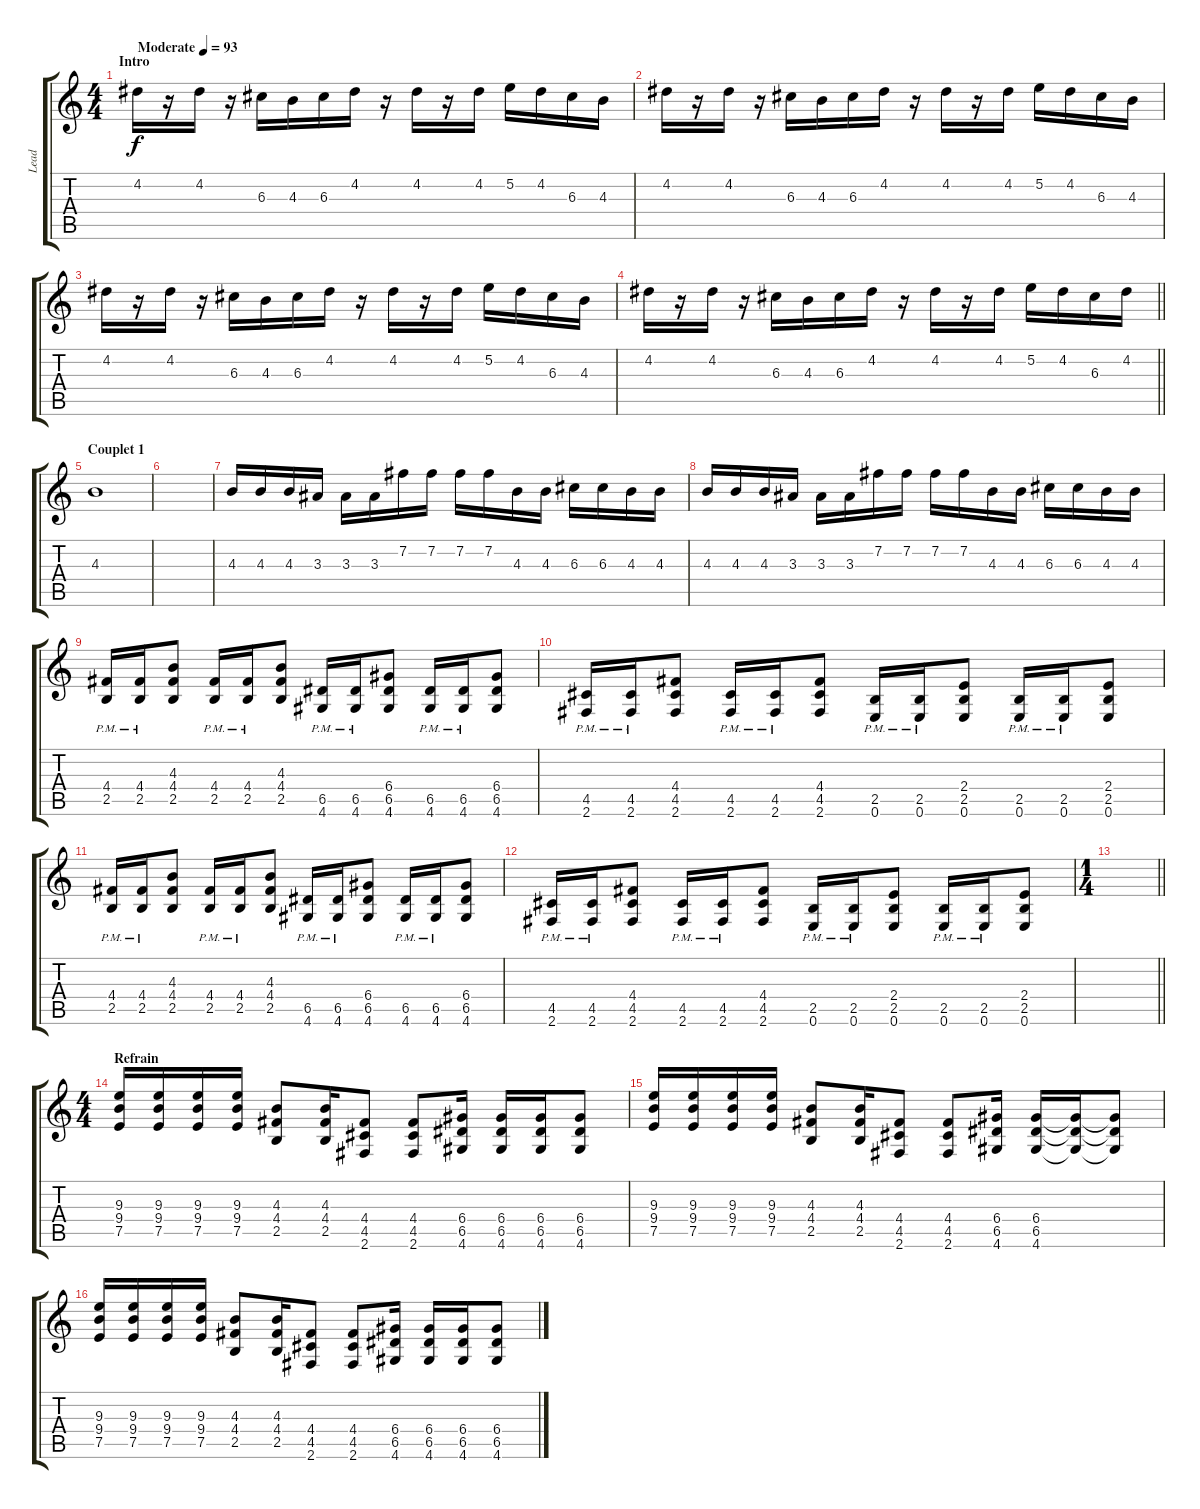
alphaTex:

\track ("Lead" "Lead") {instrument overdrivenguitar}
\staff {score tabs}
\tuning (E4 B3 G3 D3 A2 E2) {hide}
\ts (4 4)
\section ("" "Intro")
\tempo (93 "Moderate")
\clef g2
\ks c
4.2.16{dy f instrument overdrivenguitar} r.16 4.2.16 r.16 6.3.16 4.3.16 6.3.16 4.2.16 r.16 4.2.16 r.16 4.2.16 5.2.16 4.2.16 6.3.16 4.3.16 |
4.2.16 r.16 4.2.16 r.16 6.3.16 4.3.16 6.3.16 4.2.16 r.16 4.2.16 r.16 4.2.16 5.2.16 4.2.16 6.3.16 4.3.16 |
4.2.16 r.16 4.2.16 r.16 6.3.16 4.3.16 6.3.16 4.2.16 r.16 4.2.16 r.16 4.2.16 5.2.16 4.2.16 6.3.16 4.3.16 |
\barLineRight lightlight
4.2.16 r.16 4.2.16 r.16 6.3.16 4.3.16 6.3.16 4.2.16 r.16 4.2.16 r.16 4.2.16 5.2.16 4.2.16 6.3.16 4.2.16 |
\section ("" "Couplet 1")
4.3.1{volume 0} |
|
4.3.16 4.3.16 4.3.16 3.3.16 3.3.16 3.3.16 7.2.16 7.2.16 7.2.16 7.2.16 4.3.16 4.3.16 6.3.16 6.3.16 4.3.16 4.3.16 |
4.3.16 4.3.16 4.3.16 3.3.16 3.3.16 3.3.16 7.2.16 7.2.16 7.2.16 7.2.16 4.3.16 4.3.16 6.3.16 6.3.16 4.3.16 4.3.16 |
(4.4{pm} 2.5{pm}).16 (4.4{pm} 2.5{pm}).16 (4.3 4.4 2.5).8 (4.4{pm} 2.5{pm}).16 (4.4{pm} 2.5{pm}).16 (4.3 4.4 2.5).8 (6.5{pm} 4.6{pm}).16 (6.5{pm} 4.6{pm}).16 (6.4 6.5 4.6).8 (6.5{pm} 4.6{pm}).16 (6.5{pm} 4.6{pm}).16 (6.4 6.5 4.6).8 |
(4.5{pm} 2.6{pm}).16 (4.5{pm} 2.6{pm}).16 (4.4 4.5 2.6).8 (4.5{pm} 2.6{pm}).16 (4.5{pm} 2.6{pm}).16 (4.4 4.5 2.6).8 (2.5{pm} 0.6{pm}).16 (2.5{pm} 0.6{pm}).16 (2.4 2.5 0.6).8 (2.5{pm} 0.6{pm}).16 (2.5{pm} 0.6{pm}).16 (2.4 2.5 0.6).8 |
(4.4{pm} 2.5{pm}).16 (4.4{pm} 2.5{pm}).16 (4.3 4.4 2.5).8 (4.4{pm} 2.5{pm}).16 (4.4{pm} 2.5{pm}).16 (4.3 4.4 2.5).8 (6.5{pm} 4.6{pm}).16 (6.5{pm} 4.6{pm}).16 (6.4 6.5 4.6).8 (6.5{pm} 4.6{pm}).16 (6.5{pm} 4.6{pm}).16 (6.4 6.5 4.6).8 |
(4.5{pm} 2.6{pm}).16 (4.5{pm} 2.6{pm}).16 (4.4 4.5 2.6).8 (4.5{pm} 2.6{pm}).16 (4.5{pm} 2.6{pm}).16 (4.4 4.5 2.6).8 (2.5{pm} 0.6{pm}).16 (2.5{pm} 0.6{pm}).16 (2.4 2.5 0.6).8 (2.5{pm} 0.6{pm}).16 (2.5{pm} 0.6{pm}).16 (2.4 2.5 0.6).8 |
\ts (1 4)
\barLineRight lightlight
|
\ts (4 4)
\section ("" "Refrain")
(9.3 9.4 7.5).16 (9.3 9.4 7.5).16 (9.3 9.4 7.5).16 (9.3 9.4 7.5).16 (4.3 4.4 2.5).8 (4.3 4.4 2.5).16 (4.4 4.5 2.6).8 (4.4 4.5 2.6).8 (6.4 6.5 4.6).16 (6.4 6.5 4.6).16 (6.4 6.5 4.6).16 (6.4 6.5 4.6).8 |
(9.3 9.4 7.5).16 (9.3 9.4 7.5).16 (9.3 9.4 7.5).16 (9.3 9.4 7.5).16 (4.3 4.4 2.5).8 (4.3 4.4 2.5).16 (4.4 4.5 2.6).8 (4.4 4.5 2.6).8 (6.4 6.5 4.6).16 (6.4 6.5 4.6).16 (6.4{t} 6.5{t} 4.6{t}).16 (6.4{t} 6.5{t} 4.6{t}).8 |
(9.3 9.4 7.5).16 (9.3 9.4 7.5).16 (9.3 9.4 7.5).16 (9.3 9.4 7.5).16 (4.3 4.4 2.5).8 (4.3 4.4 2.5).16 (4.4 4.5 2.6).8 (4.4 4.5 2.6).8 (6.4 6.5 4.6).16 (6.4 6.5 4.6).16 (6.4 6.5 4.6).16 (6.4 6.5 4.6).8
